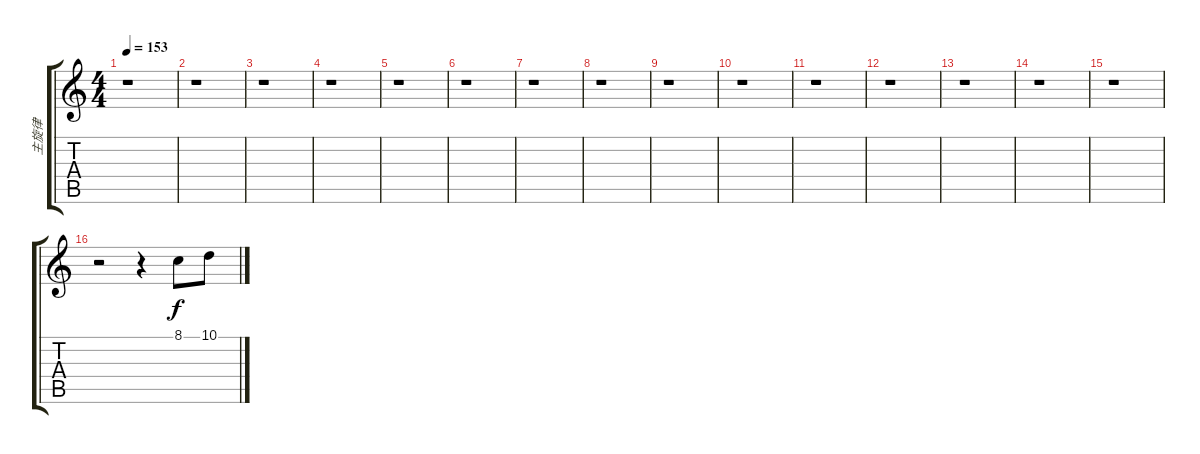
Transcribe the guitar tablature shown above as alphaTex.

\track ("主旋律" "主旋律") {instrument flute}
\staff {score tabs}
\tuning (E4 B3 G3 D3 A2 E2) {hide}
\ts (4 4)
\tempo 153
\clef g2
\ks c
r.1{dy f instrument flute} |
r.1 |
r.1 |
r.1 |
r.1 |
r.1 |
r.1 |
r.1 |
r.1 |
r.1 |
r.1 |
r.1 |
r.1 |
r.1 |
r.1 |
r.2 r.4 8.1.8 10.1.8
